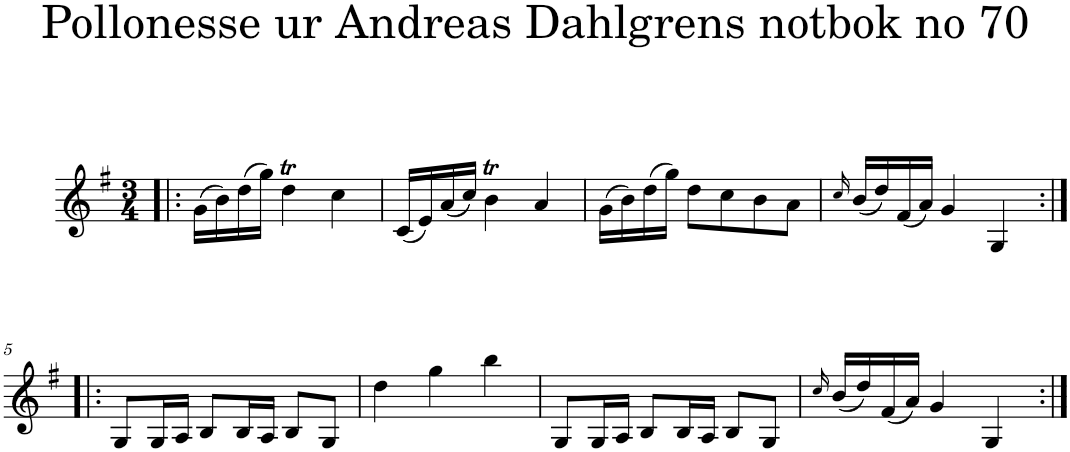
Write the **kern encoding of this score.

**kern
*part1
*staff1
*I"Piano
*I'Pno
*clefG2
*k[f#]
*G:
*M3/4
=1!|:
(16g\LL
16b\)
(16dd\
16gg\JJ)
4ddT\
4cc\
=2
(16c/LL
16e/)
(16a/
16cc/JJ)
4bt\
4a/
=3
(16g\LL
16b\)
(16dd\
16gg\JJ)
8dd\L
8cc\
8b\
8a\J
=4
16qcc/
(16b/LL
16dd/)
(16f#/
16a/JJ)
4g/
4G/
!!LO:LB:g=z
=5:|!|:
8G/L
16G/L
16A/JJ
8B/L
16B/L
16A/JJ
8B/L
8G/J
=6
4dd\
4gg\
4bb\
=7
8G/L
16G/L
16A/JJ
8B/L
16B/L
16A/JJ
8B/L
8G/J
=8
16qcc/
(16b/LL
16dd/)
(16f#/
16a/JJ)
4g/
4G/
=:|!
*-
